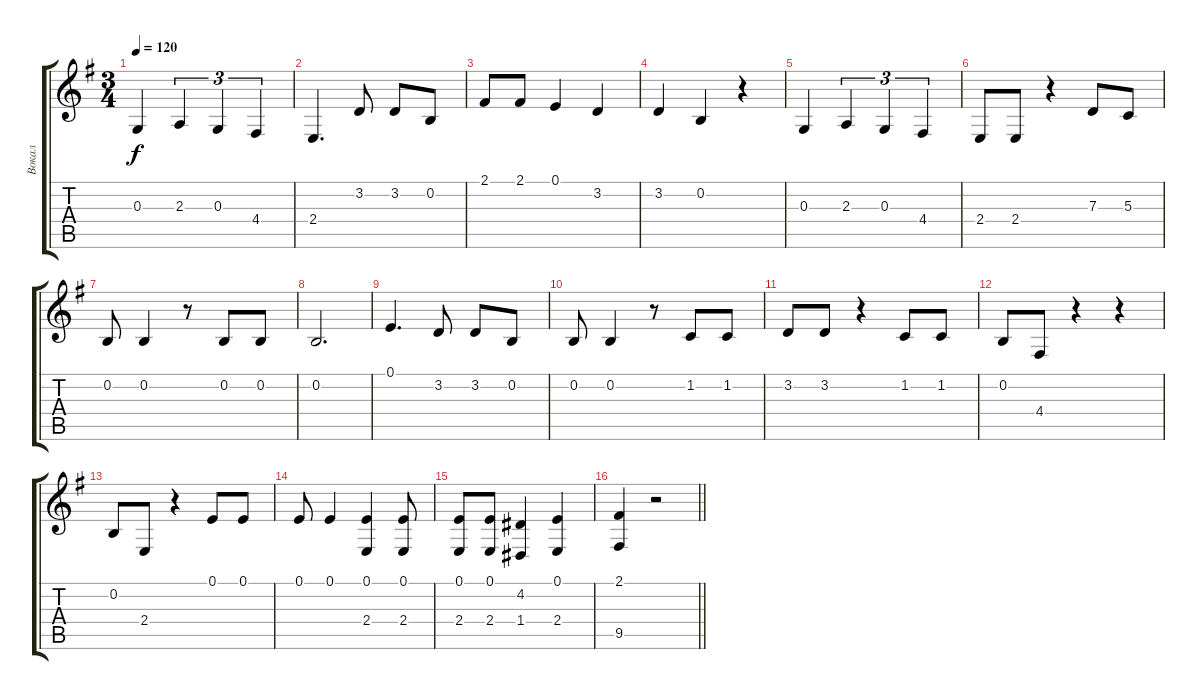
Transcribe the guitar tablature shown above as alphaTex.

\track ("Вокал" "Вокал") {instrument electricgrandpiano}
\staff {score tabs}
\tuning (E4 B3 G3 D3 A2 E2) {hide}
\ts (3 4)
\tempo 120
\clef g2
\ks g
0.3.4{dy f} 2.3.4{tu (3 2)} 0.3.4{tu (3 2)} 4.4.4{tu (3 2)} |
2.4.4{d} 3.2.8 3.2.8 0.2.8 |
2.1.8 2.1.8 0.1.4 3.2.4 |
3.2.4 0.2.4 r.4 |
0.3.4 2.3.4{tu (3 2)} 0.3.4{tu (3 2)} 4.4.4{tu (3 2)} |
2.4.8 2.4.8 r.4 7.3.8 5.3.8 |
0.2.8 0.2.4 r.8 0.2.8 0.2.8 |
0.2.2{d} |
0.1.4{d} 3.2.8 3.2.8 0.2.8 |
0.2.8 0.2.4 r.8 1.2.8 1.2.8 |
3.2.8 3.2.8 r.4 1.2.8 1.2.8 |
0.2.8 4.4.8 r.4 r.4 |
0.2.8 2.4.8 r.4 0.1.8 0.1.8 |
0.1.8 0.1.4 (0.1 2.4).4 (0.1 2.4).8 |
(0.1 2.4).8 (0.1 2.4).8 (4.2 1.4).4 (0.1 2.4).4 |
\barLineRight lightlight
(2.1 9.5).4 r.2
